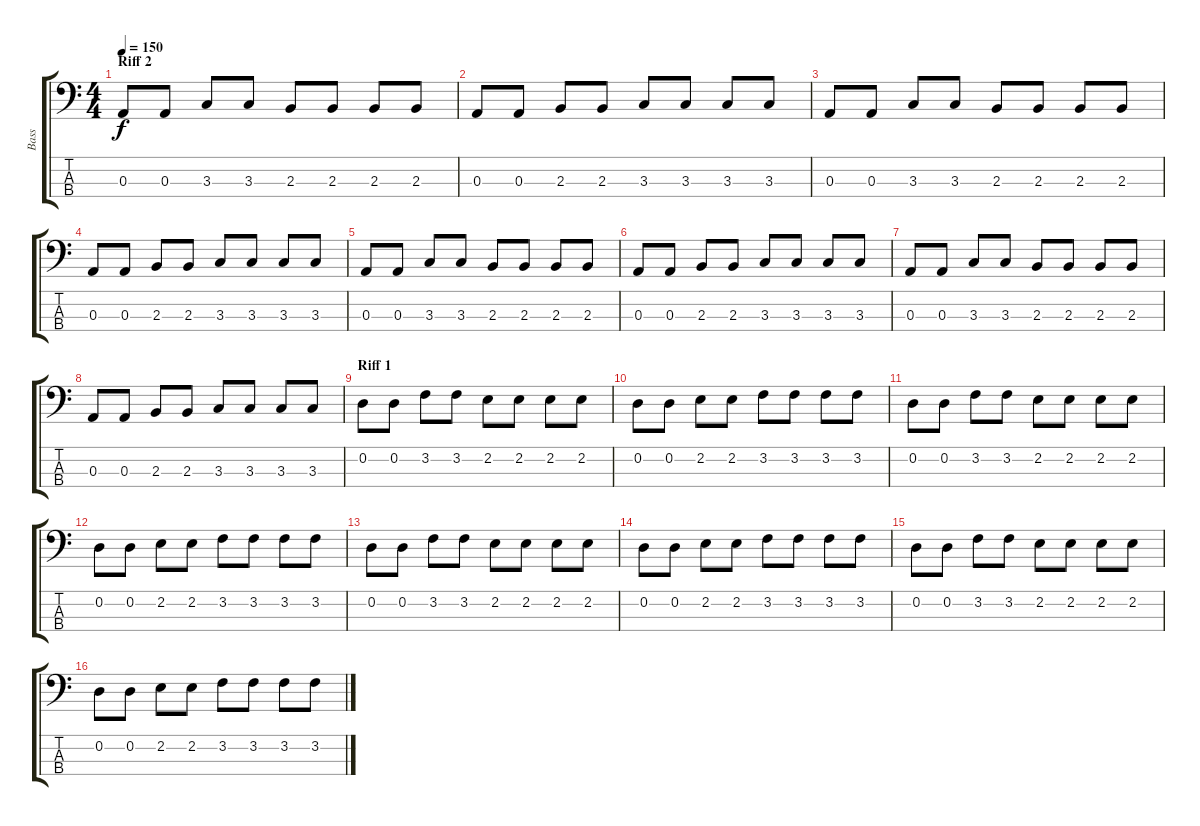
\track ("Bass" "Bass") {instrument electricbassfinger}
\staff {score tabs}
\tuning (G2 D2 A1 E1) {hide}
\ts (4 4)
\section ("" "Riff 2")
\tempo 150
\clef f4
\ks c
0.3.8{dy f} 0.3.8 3.3.8 3.3.8 2.3.8 2.3.8 2.3.8 2.3.8 |
0.3.8 0.3.8 2.3.8 2.3.8 3.3.8 3.3.8 3.3.8 3.3.8 |
0.3.8 0.3.8 3.3.8 3.3.8 2.3.8 2.3.8 2.3.8 2.3.8 |
0.3.8 0.3.8 2.3.8 2.3.8 3.3.8 3.3.8 3.3.8 3.3.8 |
0.3.8 0.3.8 3.3.8 3.3.8 2.3.8 2.3.8 2.3.8 2.3.8 |
0.3.8 0.3.8 2.3.8 2.3.8 3.3.8 3.3.8 3.3.8 3.3.8 |
0.3.8 0.3.8 3.3.8 3.3.8 2.3.8 2.3.8 2.3.8 2.3.8 |
0.3.8 0.3.8 2.3.8 2.3.8 3.3.8 3.3.8 3.3.8 3.3.8 |
\section ("" "Riff 1")
0.2.8 0.2.8 3.2.8 3.2.8 2.2.8 2.2.8 2.2.8 2.2.8 |
0.2.8 0.2.8 2.2.8 2.2.8 3.2.8 3.2.8 3.2.8 3.2.8 |
0.2.8 0.2.8 3.2.8 3.2.8 2.2.8 2.2.8 2.2.8 2.2.8 |
0.2.8 0.2.8 2.2.8 2.2.8 3.2.8 3.2.8 3.2.8 3.2.8 |
0.2.8 0.2.8 3.2.8 3.2.8 2.2.8 2.2.8 2.2.8 2.2.8 |
0.2.8 0.2.8 2.2.8 2.2.8 3.2.8 3.2.8 3.2.8 3.2.8 |
0.2.8 0.2.8 3.2.8 3.2.8 2.2.8 2.2.8 2.2.8 2.2.8 |
0.2.8 0.2.8 2.2.8 2.2.8 3.2.8 3.2.8 3.2.8 3.2.8
